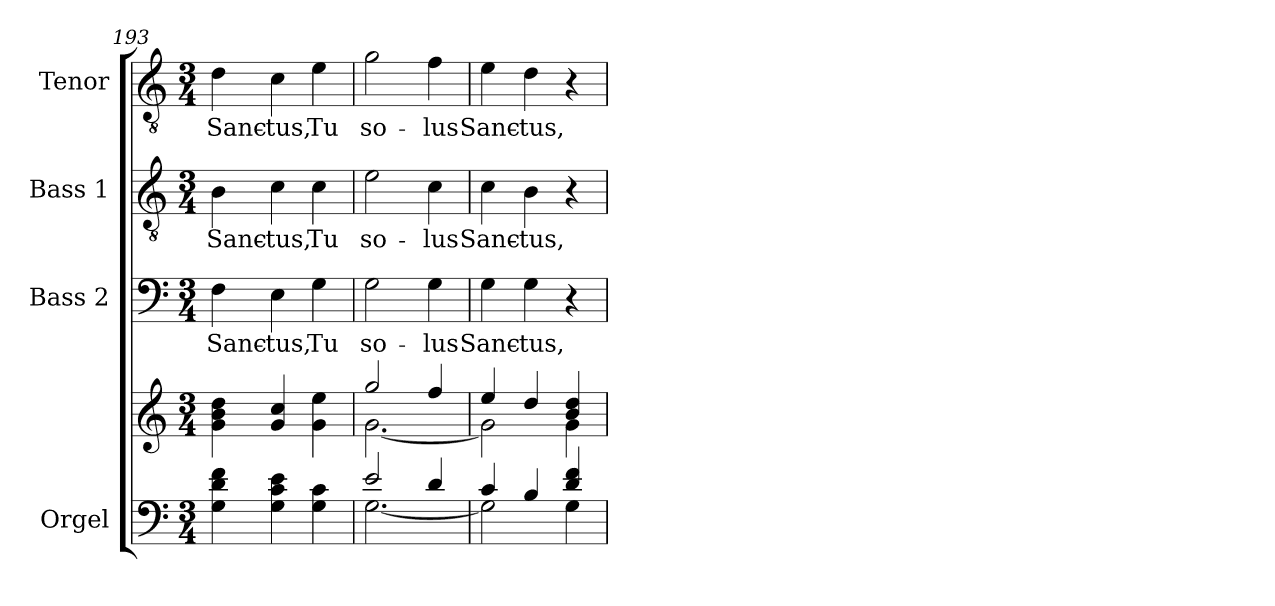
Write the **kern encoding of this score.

**kern	**kern	**kern	**text	**kern	**text	**kern	**text
*part4	*part4	*part3	*part3	*part2	*part2	*part1	*part1
*staff5	*staff4	*staff3	*staff3	*staff2	*staff2	*staff1	*staff1
*I"Orgel	*	*I"Bass 2	*	*I"Bass 1	*	*I"Tenor	*
*I'Org.	*	*I'B. 2	*	*I'B. 1	*	*I'T.	*
*clefF4	*clefG2	*clefF4	*	*clefGv2	*	*clefGv2	*
*k[]	*k[]	*k[]	*	*k[]	*	*k[]	*
*C:	*C:	*C:	*	*C:	*	*C:	*
*M3/4	*M3/4	*M3/4	*	*M3/4	*	*M3/4	*
=193	=193	=193	=193	=193	=193	=193	=193
!	!	!	!LO:LY:b	!	!LO:LY:b	!	!LO:LY:b
4G\ 4d\ 4f\	4g\ 4b\ 4dd\	4F\	Sanc-	4B\	Sanc-	4d\	Sanc-
!	!	!	!LO:LY:b	!	!LO:LY:b	!	!LO:LY:b
4G\ 4c\ 4e\	4g/ 4cc/	4E\	-tus,	4c\	-tus,	4c\	-tus,
!	!	!	!LO:LY:b	!	!LO:LY:b	!	!LO:LY:b
4G\ 4c\	4g\ 4ee\	4G\	Tu	4c\	Tu	4e\	Tu
!!LO:PB:g=z
=194	=194	=194	=194	=194	=194	=194	=194
*^	*^	*	*	*	*	*	*
!	!	!	!	!	!LO:LY:b	!	!LO:LY:b	!	!LO:LY:b
2e/	[<2.G\	2gg/	[<2.g\	2G\	so-	2e\	so-	2g\	so-
!	!	!	!	!	!LO:LY:b	!	!LO:LY:b	!	!LO:LY:b
4d/	.	4ff/	.	4G\	-lus	4c\	-lus	4f\	-lus
=195	=195	=195	=195	=195	=195	=195	=195	=195	=195
!	!	!	!	!	!LO:LY:b	!	!LO:LY:b	!	!LO:LY:b
4c/	2G\]	4ee/	2g\]	4G\	Sanc-	4c\	Sanc-	4e\	Sanc-
!	!	!	!	!	!LO:LY:b	!	!LO:LY:b	!	!LO:LY:b
4B/	.	4dd/	.	4G\	-tus,	4B\	-tus,	4d\	-tus,
4d/ 4f/	4G\	4b/ 4dd/	4g\	4r	.	4r	.	4r	.
*v	*v	*	*	*	*	*	*	*	*
*	*v	*v	*	*	*	*	*	*
=	=	=	=	=	=	=	=
*-	*-	*-	*-	*-	*-	*-	*-
